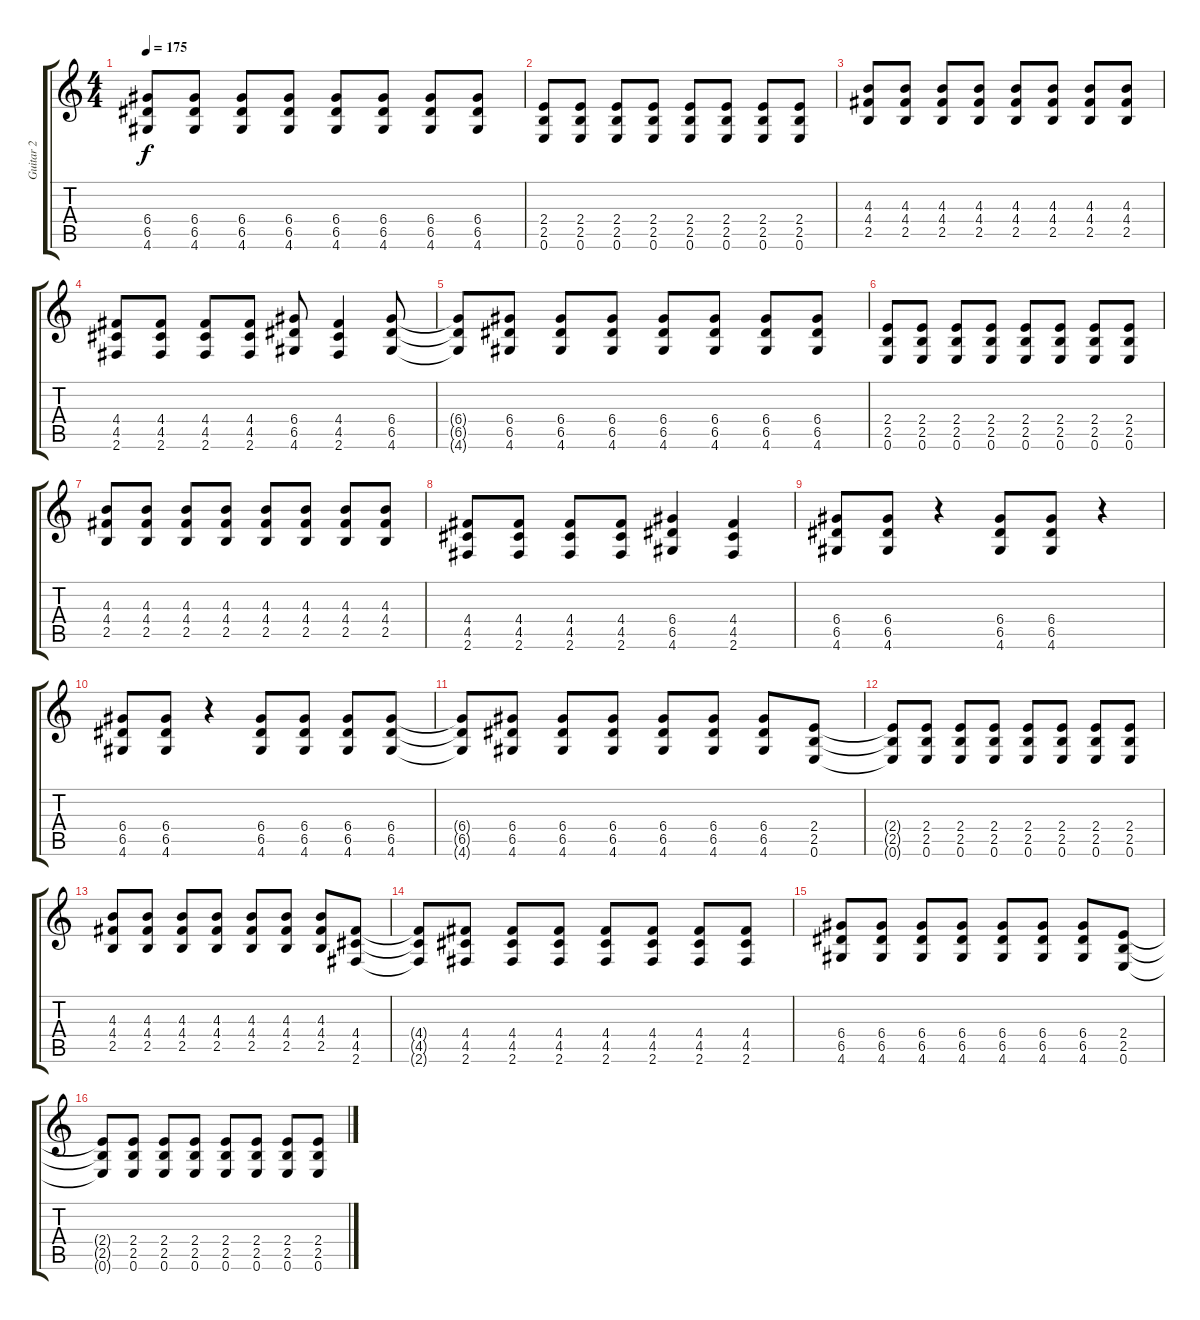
\track ("Guitar 2" "Guitar 2") {instrument overdrivenguitar}
\staff {score tabs}
\tuning (E4 B3 G3 D3 A2 E2) {hide}
\ts (4 4)
\tempo 175
\clef g2
\ks c
(6.4{t} 6.5{t} 4.6{t}).8{dy f} (6.4 6.5 4.6).8 (6.4 6.5 4.6).8 (6.4 6.5 4.6).8 (6.4 6.5 4.6).8 (6.4 6.5 4.6).8 (6.4 6.5 4.6).8 (6.4 6.5 4.6).8 |
(2.4 2.5 0.6).8 (2.4 2.5 0.6).8 (2.4 2.5 0.6).8 (2.4 2.5 0.6).8 (2.4 2.5 0.6).8 (2.4 2.5 0.6).8 (2.4 2.5 0.6).8 (2.4 2.5 0.6).8 |
(4.3 4.4 2.5).8 (4.3 4.4 2.5).8 (4.3 4.4 2.5).8 (4.3 4.4 2.5).8 (4.3 4.4 2.5).8 (4.3 4.4 2.5).8 (4.3 4.4 2.5).8 (4.3 4.4 2.5).8 |
(4.4 4.5 2.6).8 (4.4 4.5 2.6).8 (4.4 4.5 2.6).8 (4.4 4.5 2.6).8 (6.4 6.5 4.6).8 (4.4 4.5 2.6).4 (6.4 6.5 4.6).8 |
(6.4{t} 6.5{t} 4.6{t}).8 (6.4 6.5 4.6).8 (6.4 6.5 4.6).8 (6.4 6.5 4.6).8 (6.4 6.5 4.6).8 (6.4 6.5 4.6).8 (6.4 6.5 4.6).8 (6.4 6.5 4.6).8 |
(2.4 2.5 0.6).8 (2.4 2.5 0.6).8 (2.4 2.5 0.6).8 (2.4 2.5 0.6).8 (2.4 2.5 0.6).8 (2.4 2.5 0.6).8 (2.4 2.5 0.6).8 (2.4 2.5 0.6).8 |
(4.3 4.4 2.5).8 (4.3 4.4 2.5).8 (4.3 4.4 2.5).8 (4.3 4.4 2.5).8 (4.3 4.4 2.5).8 (4.3 4.4 2.5).8 (4.3 4.4 2.5).8 (4.3 4.4 2.5).8 |
(4.4 4.5 2.6).8 (4.4 4.5 2.6).8 (4.4 4.5 2.6).8 (4.4 4.5 2.6).8 (6.4 6.5 4.6).4 (4.4 4.5 2.6).4 |
(6.4 6.5 4.6).8 (6.4 6.5 4.6).8 r.4 (6.4 6.5 4.6).8 (6.4 6.5 4.6).8 r.4 |
(6.4 6.5 4.6).8 (6.4 6.5 4.6).8 r.4 (6.4 6.5 4.6).8 (6.4 6.5 4.6).8 (6.4 6.5 4.6).8 (6.4 6.5 4.6).8 |
(6.4{t} 6.5{t} 4.6{t}).8 (6.4 6.5 4.6).8 (6.4 6.5 4.6).8 (6.4 6.5 4.6).8 (6.4 6.5 4.6).8 (6.4 6.5 4.6).8 (6.4 6.5 4.6).8 (2.4 2.5 0.6).8 |
(2.4{t} 2.5{t} 0.6{t}).8 (2.4 2.5 0.6).8 (2.4 2.5 0.6).8 (2.4 2.5 0.6).8 (2.4 2.5 0.6).8 (2.4 2.5 0.6).8 (2.4 2.5 0.6).8 (2.4 2.5 0.6).8 |
(4.3 4.4 2.5).8 (4.3 4.4 2.5).8 (4.3 4.4 2.5).8 (4.3 4.4 2.5).8 (4.3 4.4 2.5).8 (4.3 4.4 2.5).8 (4.3 4.4 2.5).8 (4.4 4.5 2.6).8 |
(4.4{t} 4.5{t} 2.6{t}).8 (4.4 4.5 2.6).8 (4.4 4.5 2.6).8 (4.4 4.5 2.6).8 (4.4 4.5 2.6).8 (4.4 4.5 2.6).8 (4.4 4.5 2.6).8 (4.4 4.5 2.6).8 |
(6.4 6.5 4.6).8 (6.4 6.5 4.6).8 (6.4 6.5 4.6).8 (6.4 6.5 4.6).8 (6.4 6.5 4.6).8 (6.4 6.5 4.6).8 (6.4 6.5 4.6).8 (2.4 2.5 0.6).8 |
(2.4{t} 2.5{t} 0.6{t}).8 (2.4 2.5 0.6).8 (2.4 2.5 0.6).8 (2.4 2.5 0.6).8 (2.4 2.5 0.6).8 (2.4 2.5 0.6).8 (2.4 2.5 0.6).8 (2.4 2.5 0.6).8
